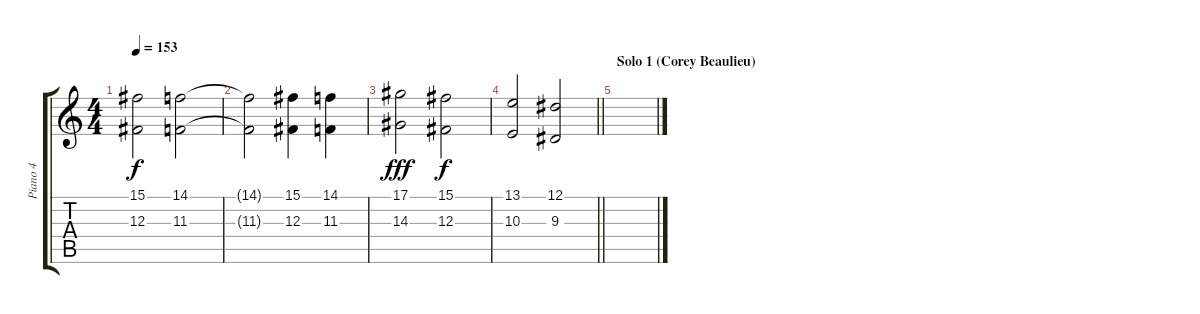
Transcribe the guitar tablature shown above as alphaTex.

\track ("Piano 4" "Piano 4") {instrument acousticgrandpiano}
\staff {score tabs}
\tuning (Eb4 Bb3 Gb3 Db3 Ab2 Db2) {hide}
\ts (4 4)
\tempo 153
\clef g2
\ks c
(15.1 12.3).2{dy f} (14.1 11.3).2 |
(14.1{t} 11.3{t}).2 (15.1 12.3).4 (14.1 11.3).4 |
(17.1 14.3).2{dy fff} (15.1 12.3).2{dy f} |
\barLineRight lightlight
(13.1 10.3).2 (12.1 9.3).2 |
\section ("" "Solo 1 (Corey Beaulieu)")
